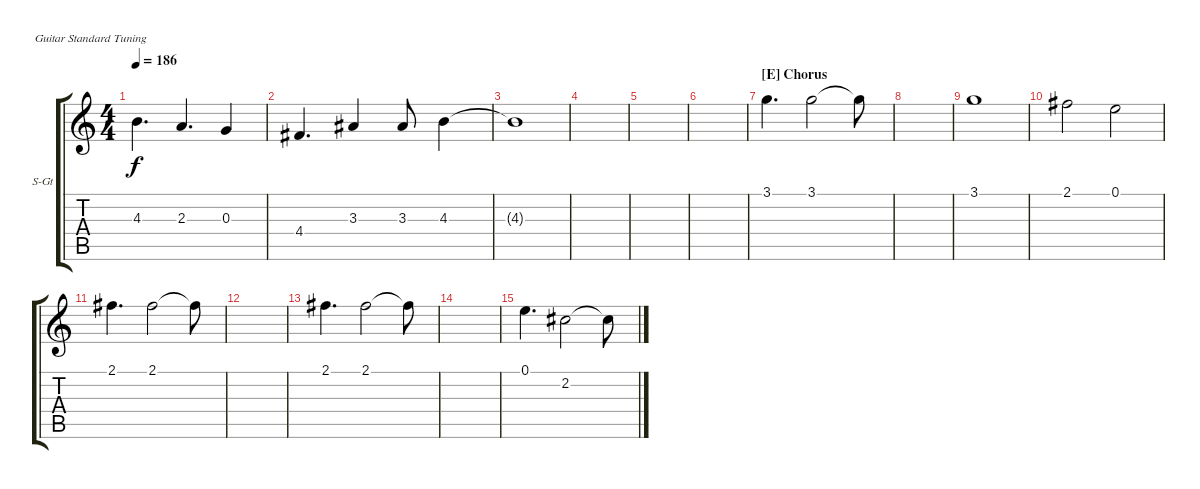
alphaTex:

\defaultSystemsLayout 4
\bracketExtendMode groupsimilarinstruments
\firstSystemTrackNameOrientation horizontal
\otherSystemsTrackNameOrientation horizontal
\track ("Slavko" "S-Gt") {instrument acousticguitarsteel}
\staff {score tabs}
\tuning (E4 B3 G3 D3 A2 E2)
\ts (4 4)
\tempo 186
\clef g2
\ks c
4.3.4{d dy f} 2.3.4{d} 0.3.4 |
4.4.4{d} 3.3.4 3.3.8 4.3.4 |
4.3{t}.1 |
|
|
|
\section ("E" "Chorus")
3.1.4{d} 3.1.2 3.1{t}.8 |
|
3.1.1 |
2.1.2 0.1.2 |
2.1.4{d} 2.1.2 2.1{t}.8 |
|
2.1.4{d} 2.1.2 2.1{t}.8 |
|
0.1.4{d} 2.2.2 2.2{t}.8
